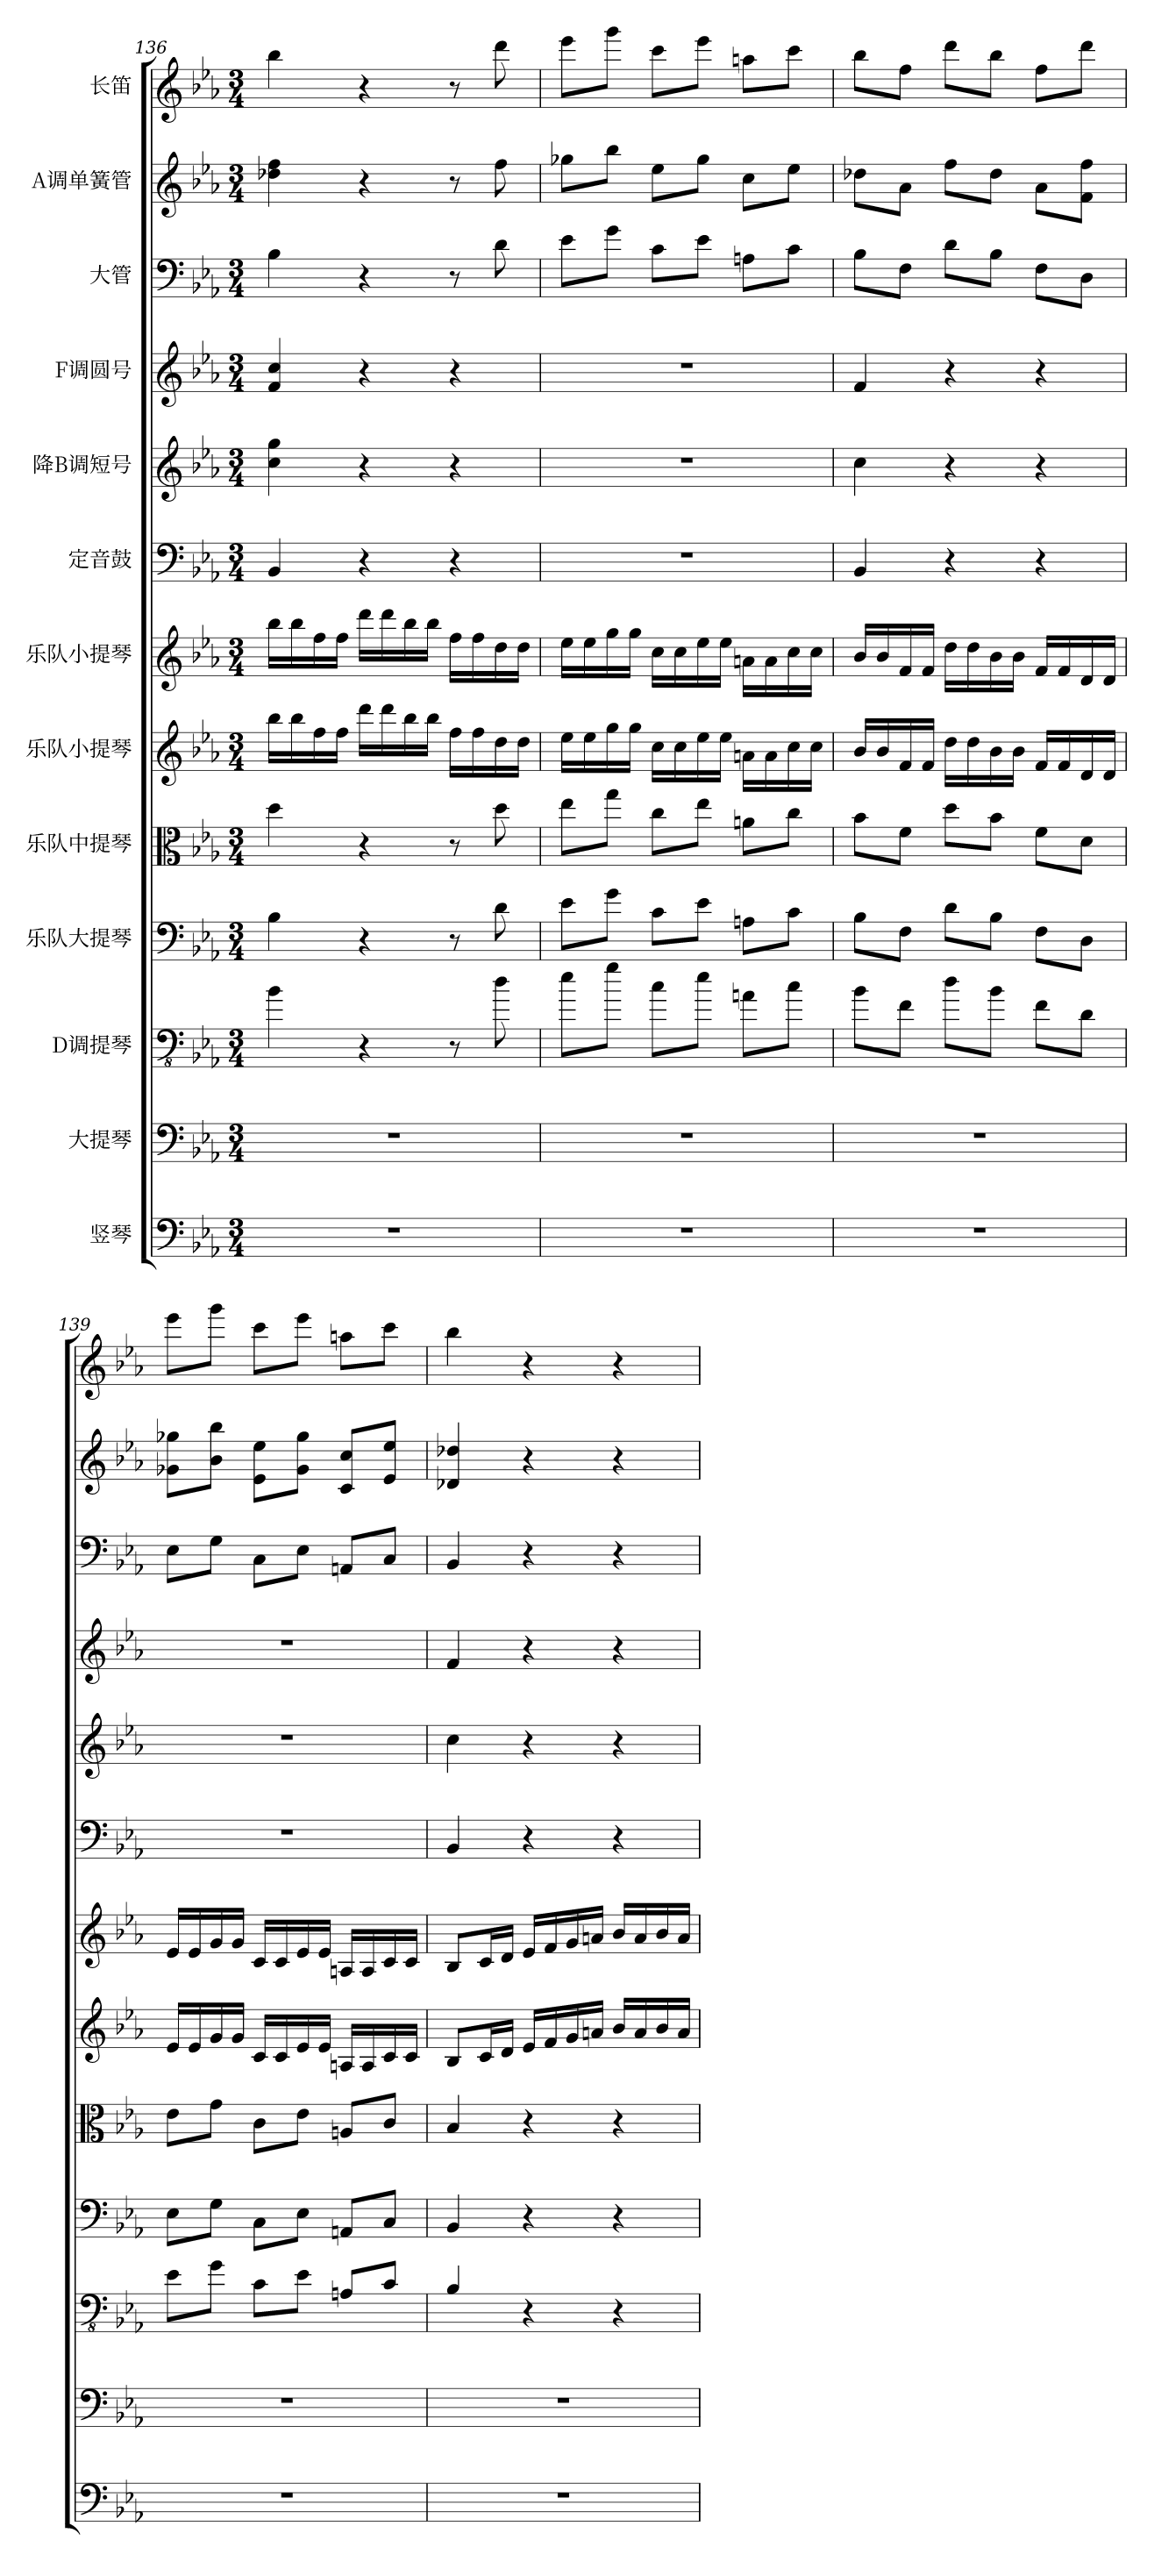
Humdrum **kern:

**kern	**kern	**kern	**kern	**kern	**kern	**kern	**kern	**kern	**kern	**kern	**kern	**kern
*part13	*part12	*part11	*part10	*part9	*part8	*part7	*part6	*part5	*part4	*part3	*part2	*part1
*staff13	*staff12	*staff11	*staff10	*staff9	*staff8	*staff7	*staff6	*staff5	*staff4	*staff3	*staff2	*staff1
*I"竖琴	*I"大提琴	*I"D调提琴	*I"乐队大提琴	*I"乐队中提琴	*I"乐队小提琴	*I"乐队小提琴	*I"定音鼓	*I"降B调短号	*I"F调圆号	*I"大管	*I"A调单簧管	*I"长笛
!!LO:PB:g=z
*clefF4	*clefF4	*clefFv4	*clefF4	*clefC3	*clefG2	*clefG2	*clefF4	*clefG2	*clefG2	*clefF4	*clefG2	*clefG2
*	*	*ITrd7c12	*	*	*	*	*	*ITrd1c2	*ITrd4c7	*	*ITrd2c3	*
*k[b-e-a-]	*k[b-e-a-]	*k[b-e-a-]	*k[b-e-a-]	*k[b-e-a-]	*k[b-e-a-]	*k[b-e-a-]	*k[b-e-a-]	*k[b-e-a-d-g-]	*k[b-e-a-d-]	*k[b-e-a-]	*k[]	*k[b-e-a-]
*M3/4	*M3/4	*M3/4	*M3/4	*M3/4	*M3/4	*M3/4	*M3/4	*M3/4	*M3/4	*M3/4	*M3/4	*M3/4
=136	=136	=136	=136	=136	=136	=136	=136	=136	=136	=136	=136	=136
2.r	2.r	4BB-\	4B-\	4dd\	16bb-\LL	16bb-\LL	4BB-/	4b-\ 4ff\	4B-/ 4f/	4B-\	4b-X\ 4dd\	4bb-\
.	.	.	.	.	16bb-\	16bb-\	.	.	.	.	.	.
.	.	.	.	.	16ff\	16ff\	.	.	.	.	.	.
.	.	.	.	.	16ff\JJ	16ff\JJ	.	.	.	.	.	.
.	.	4r	4r	4r	16ddd\LL	16ddd\LL	4r	4r	4r	4r	4r	4r
.	.	.	.	.	16ddd\	16ddd\	.	.	.	.	.	.
.	.	.	.	.	16bb-\	16bb-\	.	.	.	.	.	.
.	.	.	.	.	16bb-\JJ	16bb-\JJ	.	.	.	.	.	.
.	.	8r	8r	8r	16ff\LL	16ff\LL	4r	4r	4r	8r	8r	8r
.	.	.	.	.	16ff\	16ff\	.	.	.	.	.	.
.	.	8D\	8d\	8dd\	16dd\	16dd\	.	.	.	8d\	8dd\	8ddd\
.	.	.	.	.	16dd\JJ	16dd\JJ	.	.	.	.	.	.
=137	=137	=137	=137	=137	=137	=137	=137	=137	=137	=137	=137	=137
2.r	2.r	8E-\L	8e-\L	8ee-\L	16ee-\LL	16ee-\LL	2.r	2.r	2.r	8e-\L	8ee-X\L	8eee-\L
.	.	.	.	.	16ee-\	16ee-\	.	.	.	.	.	.
.	.	8G\J	8g\J	8gg\J	16gg\	16gg\	.	.	.	8g\J	8gg\J	8ggg\J
.	.	.	.	.	16gg\JJ	16gg\JJ	.	.	.	.	.	.
.	.	8C\L	8c\L	8cc\L	16cc\LL	16cc\LL	.	.	.	8c\L	8cc\L	8ccc\L
.	.	.	.	.	16cc\	16cc\	.	.	.	.	.	.
.	.	8E-\J	8e-\J	8ee-\J	16ee-\	16ee-\	.	.	.	8e-\J	8ee-\J	8eee-\J
.	.	.	.	.	16ee-\JJ	16ee-\JJ	.	.	.	.	.	.
.	.	8AAn\L	8An\L	8an\L	16an\LL	16an\LL	.	.	.	8An\L	8a\L	8aan\L
.	.	.	.	.	16a\	16a\	.	.	.	.	.	.
.	.	8C\J	8c\J	8cc\J	16cc\	16cc\	.	.	.	8c\J	8cc\J	8ccc\J
.	.	.	.	.	16cc\JJ	16cc\JJ	.	.	.	.	.	.
=138	=138	=138	=138	=138	=138	=138	=138	=138	=138	=138	=138	=138
2.r	2.r	8BB-\L	8B-\L	8b-\L	16b-/LL	16b-/LL	4BB-/	4b-\	4B-/	8B-\L	8b-X\L	8bb-\L
.	.	.	.	.	16b-/	16b-/	.	.	.	.	.	.
.	.	8FF\J	8F\J	8f\J	16f/	16f/	.	.	.	8F\J	8f\J	8ff\J
.	.	.	.	.	16f/JJ	16f/JJ	.	.	.	.	.	.
.	.	8D\L	8d\L	8dd\L	16dd\LL	16dd\LL	4r	4r	4r	8d\L	8dd\L	8ddd\L
.	.	.	.	.	16dd\	16dd\	.	.	.	.	.	.
.	.	8BB-\J	8B-\J	8b-\J	16b-\	16b-\	.	.	.	8B-\J	8b-\J	8bb-\J
.	.	.	.	.	16b-\JJ	16b-\JJ	.	.	.	.	.	.
.	.	8FF\L	8F\L	8f\L	16f/LL	16f/LL	4r	4r	4r	8F\L	8f\L	8ff\L
.	.	.	.	.	16f/	16f/	.	.	.	.	.	.
.	.	8DD\J	8D\J	8d\J	16d/	16d/	.	.	.	8D\J	8d\ 8dd\J	8ddd\J
.	.	.	.	.	16d/JJ	16d/JJ	.	.	.	.	.	.
!!LO:PB:g=z
=139	=139	=139	=139	=139	=139	=139	=139	=139	=139	=139	=139	=139
2.r	2.r	8EE-\L	8E-\L	8e-\L	16e-/LL	16e-/LL	2.r	2.r	2.r	8E-\L	8e-X\ 8ee-X\L	8eee-\L
.	.	.	.	.	16e-/	16e-/	.	.	.	.	.	.
.	.	8GG\J	8G\J	8g\J	16g/	16g/	.	.	.	8G\J	8g\ 8gg\J	8ggg\J
.	.	.	.	.	16g/JJ	16g/JJ	.	.	.	.	.	.
.	.	8CC\L	8C\L	8c\L	16c/LL	16c/LL	.	.	.	8C\L	8c\ 8cc\L	8ccc\L
.	.	.	.	.	16c/	16c/	.	.	.	.	.	.
.	.	8EE-\J	8E-\J	8e-\J	16e-/	16e-/	.	.	.	8E-\J	8e-\ 8ee-\J	8eee-\J
.	.	.	.	.	16e-/JJ	16e-/JJ	.	.	.	.	.	.
.	.	8AAAn/L	8AAn/L	8An/L	16An/LL	16An/LL	.	.	.	8AAn/L	8A/ 8a/L	8aan\L
.	.	.	.	.	16A/	16A/	.	.	.	.	.	.
.	.	8CC/J	8C/J	8c/J	16c/	16c/	.	.	.	8C/J	8c/ 8cc/J	8ccc\J
.	.	.	.	.	16c/JJ	16c/JJ	.	.	.	.	.	.
=140	=140	=140	=140	=140	=140	=140	=140	=140	=140	=140	=140	=140
2.r	2.r	4BBB-/	4BB-/	4B-/	8B-/L	8B-/L	4BB-/	4b-\	4B-/	4BB-/	4B-X/ 4b-X/	4bb-\
.	.	.	.	.	16c/L	16c/L	.	.	.	.	.	.
.	.	.	.	.	16d/JJ	16d/JJ	.	.	.	.	.	.
.	.	4r	4r	4r	16e-/LL	16e-/LL	4r	4r	4r	4r	4r	4r
.	.	.	.	.	16f/	16f/	.	.	.	.	.	.
.	.	.	.	.	16g/	16g/	.	.	.	.	.	.
.	.	.	.	.	16an/JJ	16an/JJ	.	.	.	.	.	.
.	.	4r	4r	4r	16b-/LL	16b-/LL	4r	4r	4r	4r	4r	4r
.	.	.	.	.	16a/	16a/	.	.	.	.	.	.
.	.	.	.	.	16b-/	16b-/	.	.	.	.	.	.
.	.	.	.	.	16a/JJ	16a/JJ	.	.	.	.	.	.
=	=	=	=	=	=	=	=	=	=	=	=	=
*-	*-	*-	*-	*-	*-	*-	*-	*-	*-	*-	*-	*-
